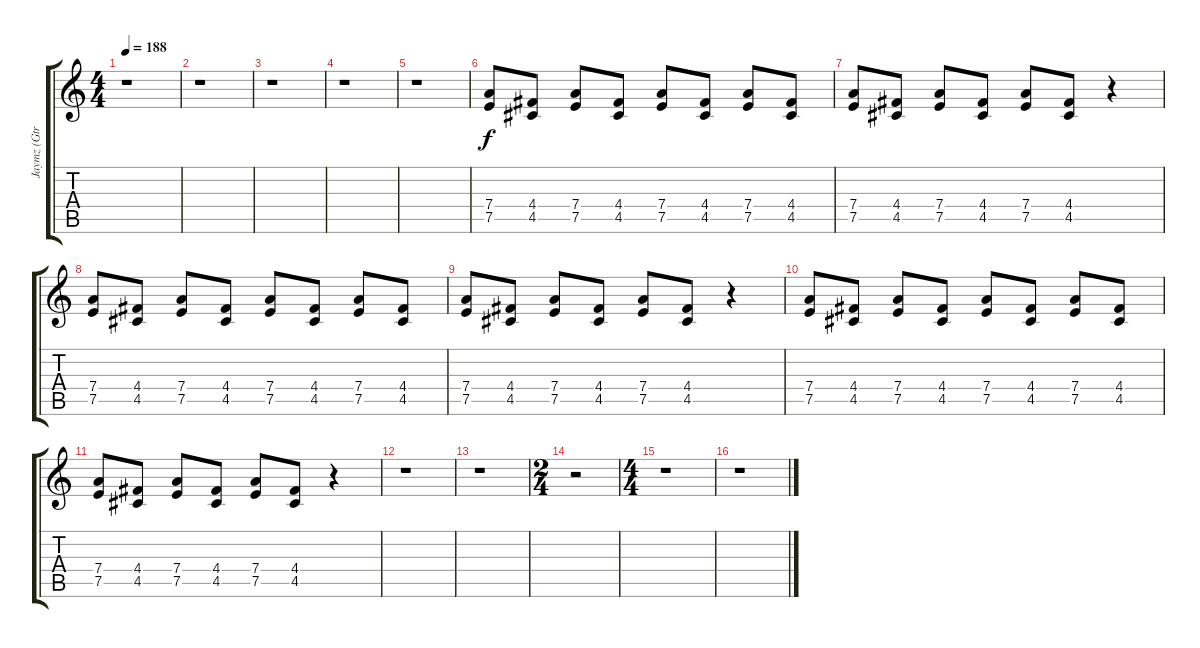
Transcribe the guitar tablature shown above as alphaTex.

\track ("Jaymz (Gtr 2)" "Jaymz (Gtr") {instrument distortionguitar}
\staff {score tabs}
\tuning (E4 B3 G3 D3 A2 E2) {hide}
\ts (4 4)
\tempo 188
\clef g2
\ks c
r.1{dy f} |
r.1 |
r.1 |
r.1 |
r.1 |
(7.4 7.5).8 (4.4 4.5).8 (7.4 7.5).8 (4.4 4.5).8 (7.4 7.5).8 (4.4 4.5).8 (7.4 7.5).8 (4.4 4.5).8 |
(7.4 7.5).8 (4.4 4.5).8 (7.4 7.5).8 (4.4 4.5).8 (7.4 7.5).8 (4.4 4.5).8 r.4 |
(7.4 7.5).8 (4.4 4.5).8 (7.4 7.5).8 (4.4 4.5).8 (7.4 7.5).8 (4.4 4.5).8 (7.4 7.5).8 (4.4 4.5).8 |
(7.4 7.5).8 (4.4 4.5).8 (7.4 7.5).8 (4.4 4.5).8 (7.4 7.5).8 (4.4 4.5).8 r.4 |
(7.4 7.5).8 (4.4 4.5).8 (7.4 7.5).8 (4.4 4.5).8 (7.4 7.5).8 (4.4 4.5).8 (7.4 7.5).8 (4.4 4.5).8 |
(7.4 7.5).8 (4.4 4.5).8 (7.4 7.5).8 (4.4 4.5).8 (7.4 7.5).8 (4.4 4.5).8 r.4 |
r.1 |
r.1 |
\ts (2 4)
r.2 |
\ts (4 4)
r.1 |
r.1
